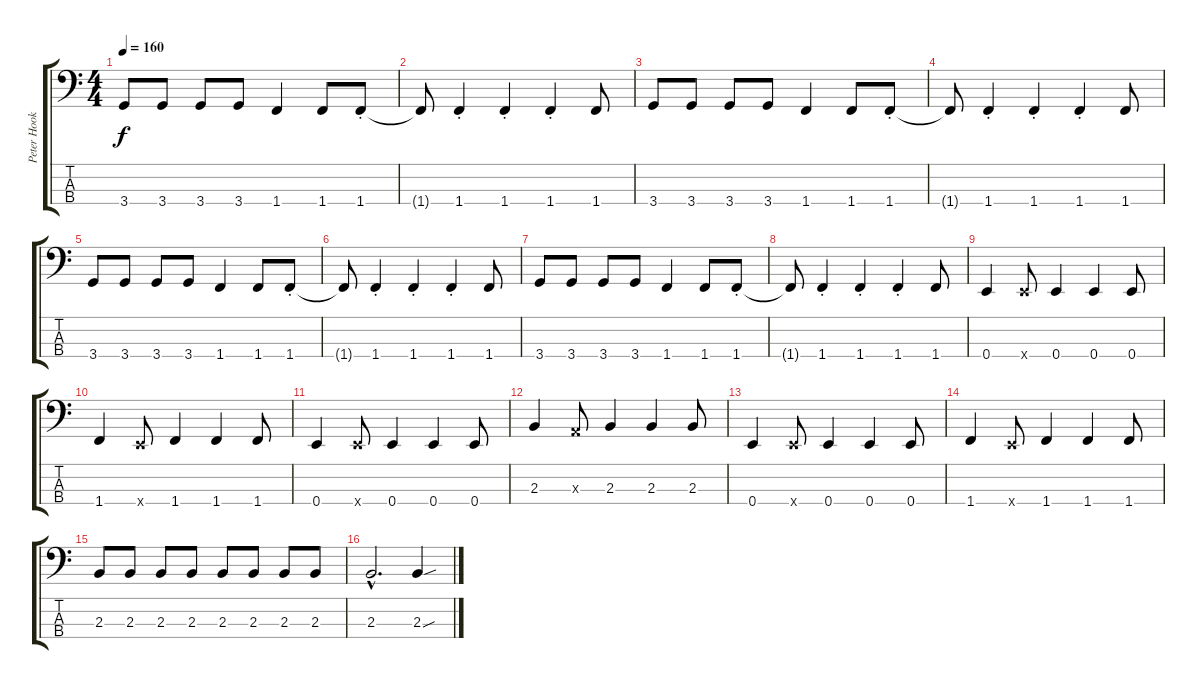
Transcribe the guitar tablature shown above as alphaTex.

\track ("Peter Hook - Bass" "Peter Hook") {instrument electricbassfinger}
\staff {score tabs}
\tuning (G2 D2 A1 E1) {hide}
\ts (4 4)
\tempo 160
\clef f4
\ks c
3.4.8{dy f} 3.4.8 3.4.8 3.4.8 1.4.4 1.4.8 1.4{st}.8 |
1.4{t}.8 1.4{st}.4 1.4{st}.4 1.4{st}.4 1.4.8 |
3.4.8 3.4.8 3.4.8 3.4.8 1.4.4 1.4.8 1.4{st}.8 |
1.4{t}.8 1.4{st}.4 1.4{st}.4 1.4{st}.4 1.4.8 |
3.4.8 3.4.8 3.4.8 3.4.8 1.4.4 1.4.8 1.4{st}.8 |
1.4{t}.8 1.4{st}.4 1.4{st}.4 1.4{st}.4 1.4.8 |
3.4.8 3.4.8 3.4.8 3.4.8 1.4.4 1.4.8 1.4{st}.8 |
1.4{t}.8 1.4{st}.4 1.4{st}.4 1.4{st}.4 1.4.8 |
0.4.4 0.4{x}.8 0.4.4 0.4.4 0.4.8 |
1.4.4 0.4{x}.8 1.4.4 1.4.4 1.4.8 |
0.4.4 0.4{x}.8 0.4.4 0.4.4 0.4.8 |
2.3.4 0.3{x}.8 2.3.4 2.3.4 2.3.8 |
0.4.4 0.4{x}.8 0.4.4 0.4.4 0.4.8 |
1.4.4 0.4{x}.8 1.4.4 1.4.4 1.4.8 |
2.3.8 2.3.8 2.3.8 2.3.8 2.3.8 2.3.8 2.3.8 2.3.8 |
2.3{hac}.2{d} 2.3{sou}.4
